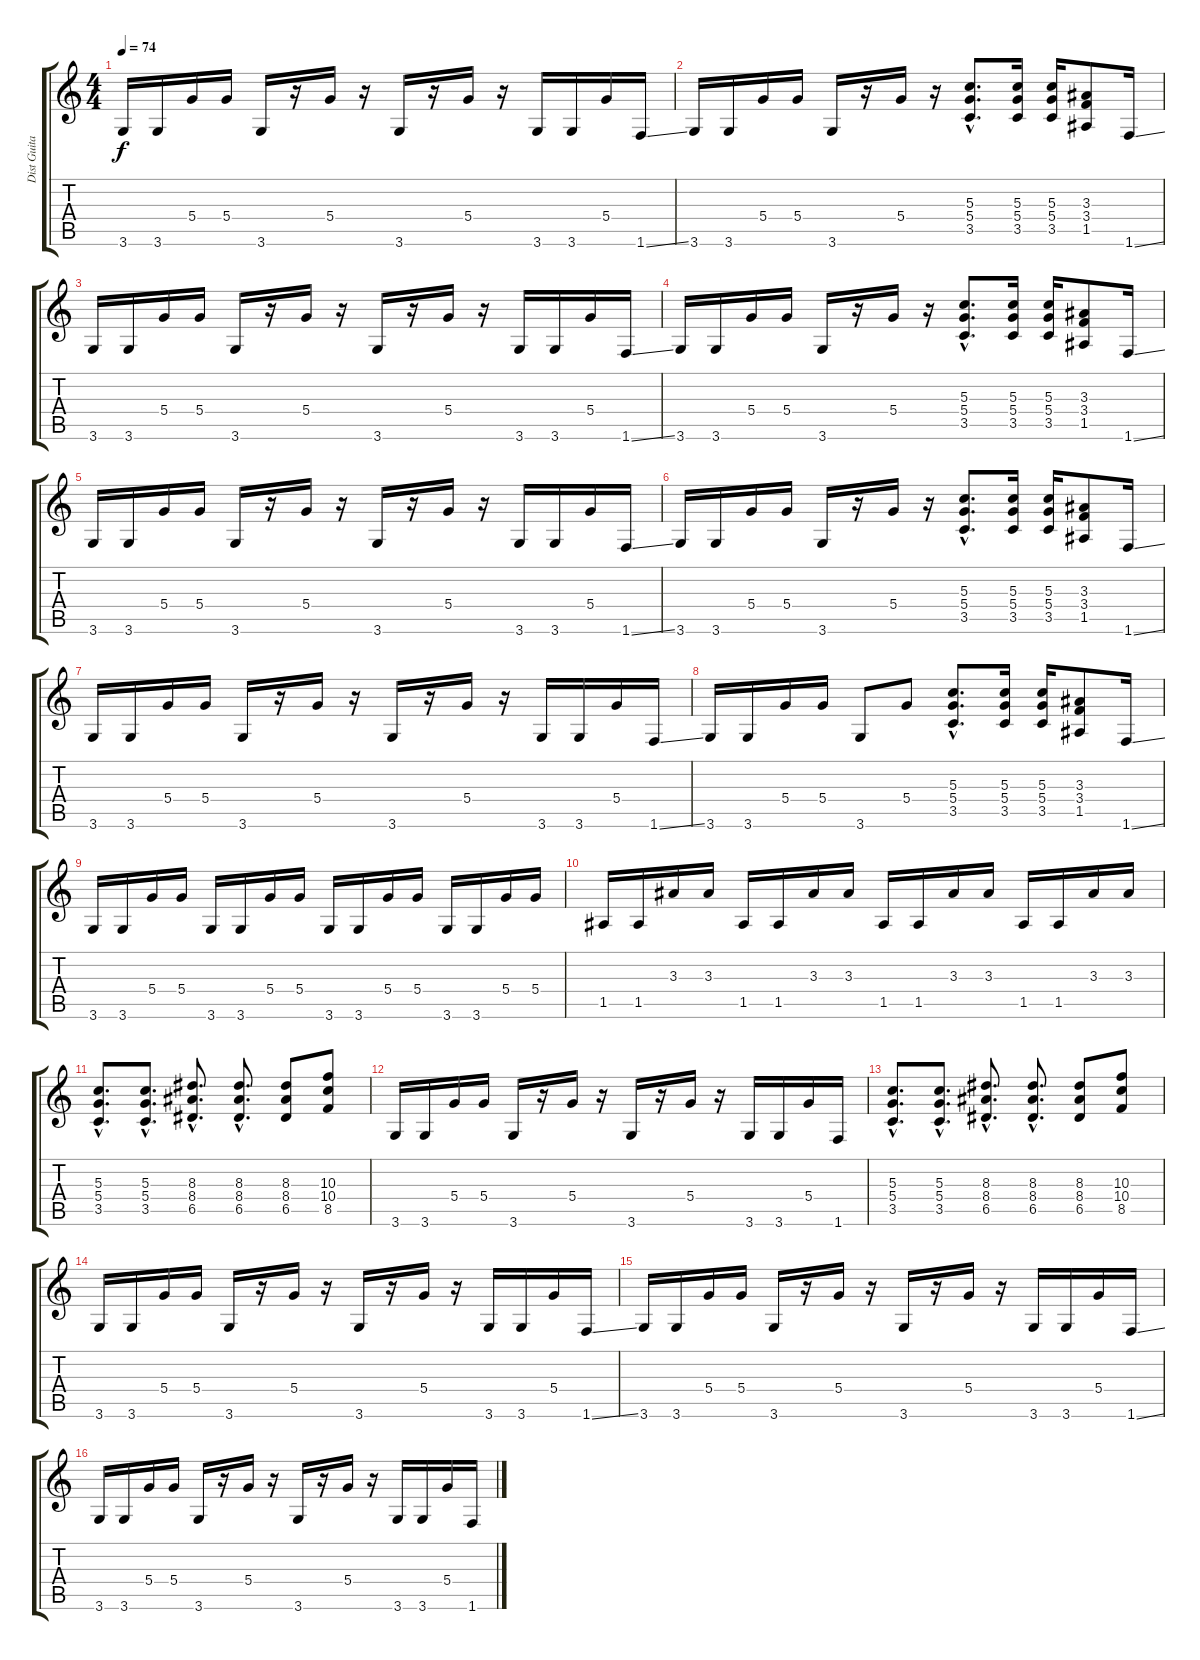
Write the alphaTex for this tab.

\track ("Dist Guitar 1" "Dist Guita") {instrument distortionguitar}
\staff {score tabs}
\tuning (E4 B3 G3 D3 A2 E2) {hide}
\ts (4 4)
\tempo 74
\clef g2
\ks c
3.6.16{dy f} 3.6.16 5.4.16 5.4.16 3.6.16 r.16 5.4.16 r.16 3.6.16 r.16 5.4.16 r.16 3.6.16 3.6.16 5.4.16 1.6{ss}.16 |
3.6.16 3.6.16 5.4.16 5.4.16 3.6.16 r.16 5.4.16 r.16 (5.3{hac} 5.4{hac} 3.5{hac}).8{d} (5.3 5.4 3.5).16 (5.3 5.4 3.5).16 (3.3 3.4 1.5).8 1.6{ss}.16 |
3.6.16 3.6.16 5.4.16 5.4.16 3.6.16 r.16 5.4.16 r.16 3.6.16 r.16 5.4.16 r.16 3.6.16 3.6.16 5.4.16 1.6{ss}.16 |
3.6.16 3.6.16 5.4.16 5.4.16 3.6.16 r.16 5.4.16 r.16 (5.3{hac} 5.4{hac} 3.5{hac}).8{d} (5.3 5.4 3.5).16 (5.3 5.4 3.5).16 (3.3 3.4 1.5).8 1.6{ss}.16 |
3.6.16 3.6.16 5.4.16 5.4.16 3.6.16 r.16 5.4.16 r.16 3.6.16 r.16 5.4.16 r.16 3.6.16 3.6.16 5.4.16 1.6{ss}.16 |
3.6.16 3.6.16 5.4.16 5.4.16 3.6.16 r.16 5.4.16 r.16 (5.3{hac} 5.4{hac} 3.5{hac}).8{d} (5.3 5.4 3.5).16 (5.3 5.4 3.5).16 (3.3 3.4 1.5).8 1.6{ss}.16 |
3.6.16 3.6.16 5.4.16 5.4.16 3.6.16 r.16 5.4.16 r.16 3.6.16 r.16 5.4.16 r.16 3.6.16 3.6.16 5.4.16 1.6{ss}.16 |
3.6.16 3.6.16 5.4.16 5.4.16 3.6.8 5.4.8 (5.3{hac} 5.4{hac} 3.5{hac}).8{d} (5.3 5.4 3.5).16 (5.3 5.4 3.5).16 (3.3 3.4 1.5).8 1.6{ss}.16 |
3.6.16 3.6.16 5.4.16 5.4.16 3.6.16 3.6.16 5.4.16 5.4.16 3.6.16 3.6.16 5.4.16 5.4.16 3.6.16 3.6.16 5.4.16 5.4.16 |
1.5.16 1.5.16 3.3.16 3.3.16 1.5.16 1.5.16 3.3.16 3.3.16 1.5.16 1.5.16 3.3.16 3.3.16 1.5.16 1.5.16 3.3.16 3.3.16 |
(5.3{hac} 5.4{hac} 3.5{hac}).8{d} (5.3{hac} 5.4{hac} 3.5{hac}).8{d} (8.3{hac} 8.4{hac} 6.5{hac}).8{d} (8.3{hac} 8.4{hac} 6.5{hac}).8{d} (8.3 8.4 6.5).8 (10.3 10.4 8.5).8 |
3.6.16 3.6.16 5.4.16 5.4.16 3.6.16 r.16 5.4.16 r.16 3.6.16 r.16 5.4.16 r.16 3.6.16 3.6.16 5.4.16 1.6.16 |
(5.3{hac} 5.4{hac} 3.5{hac}).8{d} (5.3{hac} 5.4{hac} 3.5{hac}).8{d} (8.3{hac} 8.4{hac} 6.5{hac}).8{d} (8.3{hac} 8.4{hac} 6.5{hac}).8{d} (8.3 8.4 6.5).8 (10.3 10.4 8.5).8 |
3.6.16 3.6.16 5.4.16 5.4.16 3.6.16 r.16 5.4.16 r.16 3.6.16 r.16 5.4.16 r.16 3.6.16 3.6.16 5.4.16 1.6{ss}.16 |
3.6.16 3.6.16 5.4.16 5.4.16 3.6.16 r.16 5.4.16 r.16 3.6.16 r.16 5.4.16 r.16 3.6.16 3.6.16 5.4.16 1.6{ss}.16 |
3.6.16 3.6.16 5.4.16 5.4.16 3.6.16 r.16 5.4.16 r.16 3.6.16 r.16 5.4.16 r.16 3.6.16 3.6.16 5.4.16 1.6{ss}.16
